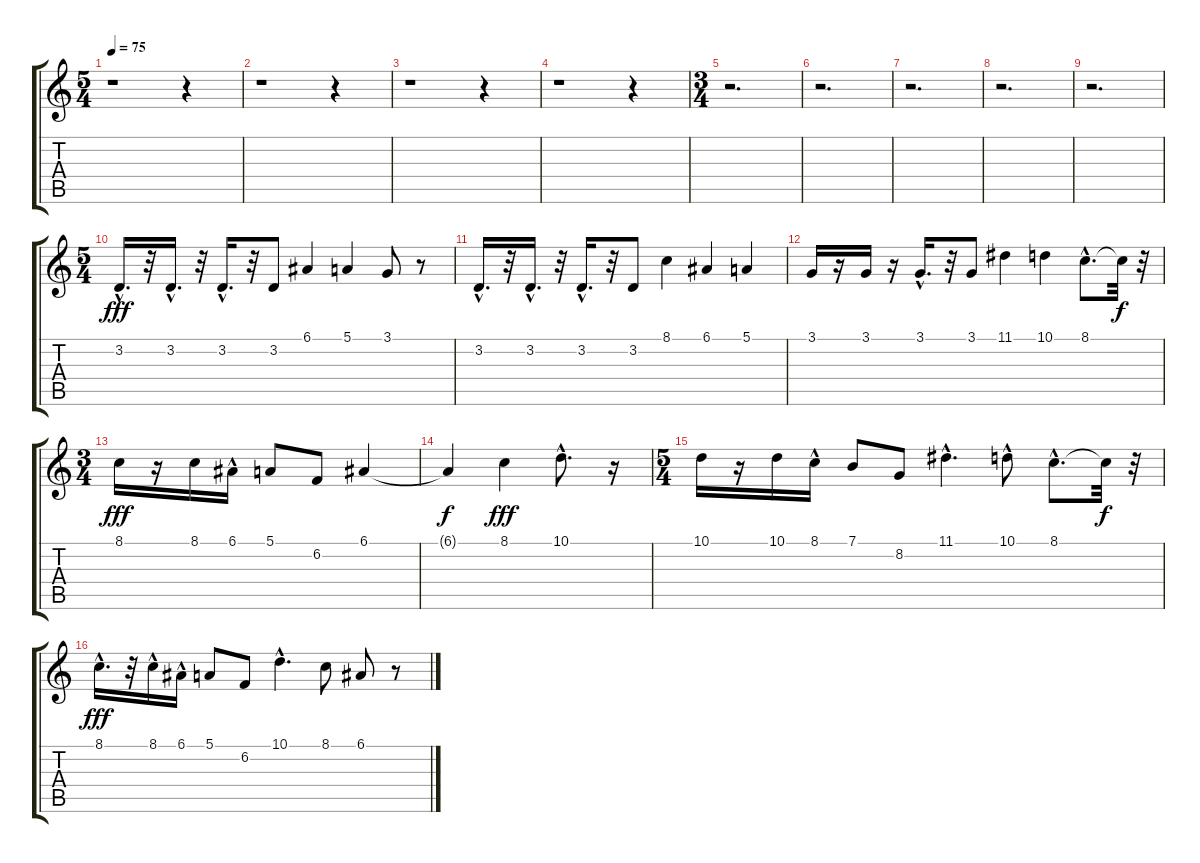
\track "" {instrument synthvoice}
\staff {score tabs}
\tuning (E4 B3 G3 D3 A2 E2) {hide}
\ts (5 4)
\tempo 75
\clef g2
\ks c
r.1{dy fff instrument synthvoice} r.4 |
r.1 r.4 |
r.1 r.4 |
r.1 r.4 |
\ts (3 4)
r.2{d} |
r.2{d} |
r.2{d} |
r.2{d} |
r.2{d} |
\ts (5 4)
3.2{hac}.16{d} r.32 3.2{hac}.16{d} r.32 3.2{hac}.16{d} r.32 3.2.8 6.1.4 5.1.4 3.1.8 r.8 |
3.2{hac}.16{d} r.32 3.2{hac}.16{d} r.32 3.2{hac}.16{d} r.32 3.2.8 8.1.4 6.1.4 5.1.4 |
3.1.16 r.16 3.1.16 r.16 3.1{hac}.16{d} r.32 3.1.8 11.1.4 10.1.4 8.1{hac}.8{d} 8.1{t}.32{dy f} r.32 |
\ts (3 4)
8.1.16{dy fff} r.16 8.1.16 6.1{hac}.16 5.1.8 6.2.8 6.1.4 |
6.1{t}.4{dy f} 8.1.4{dy fff} 10.1{hac}.8{d} r.16 |
\ts (5 4)
10.1.16 r.16 10.1.16 8.1{hac}.16 7.1.8 8.2.8 11.1{hac}.4{d} 10.1{hac}.8 8.1{hac}.8{d} 8.1{t}.32{dy f} r.32 |
8.1{hac}.16{d dy fff} r.32 8.1{hac}.16 6.1{hac}.16 5.1.8 6.2.8 10.1{hac}.4{d} 8.1.8 6.1.8 r.8
